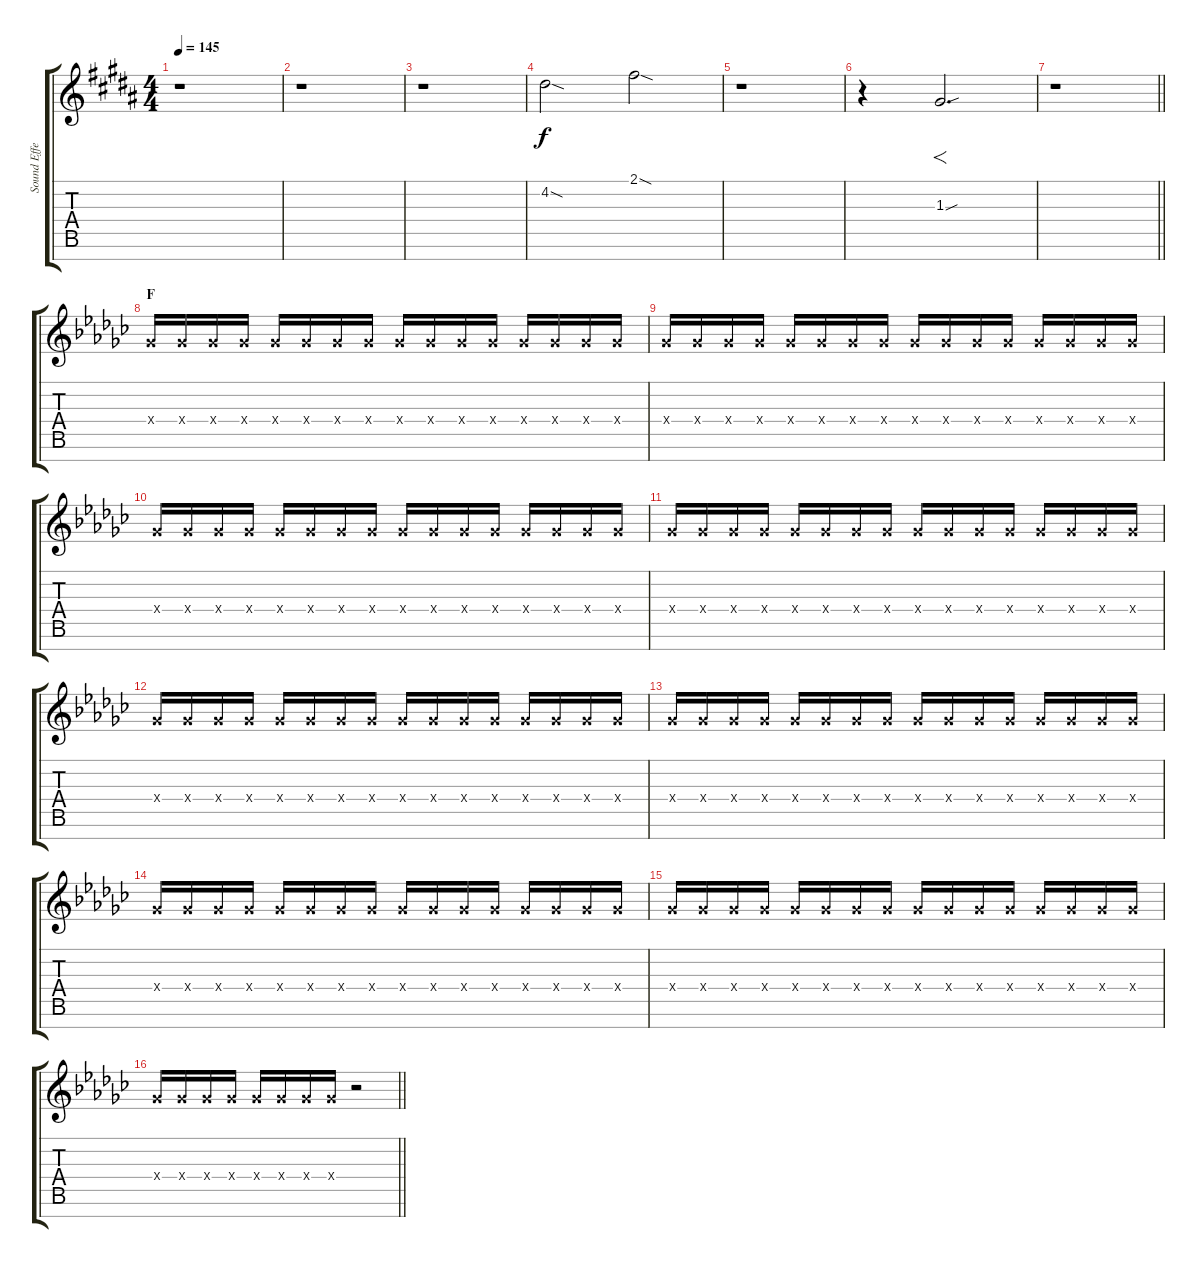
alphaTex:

\track ("Sound Effect I" "Sound Effe") {instrument pad3polysynth}
\staff {score tabs}
\tuning (E5 B4 G4 D4 A3 E3 B2) {hide}
\ts (4 4)
\tempo 145
\clef g2
\ks b
r.1{dy f} |
r.1 |
r.1 |
4.2{sod}.2 2.1{sod}.2 |
r.1 |
r.4 1.3{sou}.2{f d} |
\barLineRight lightlight
r.1 |
\section ("" "F")
\ks gb
4.4{x}.16 4.4{x}.16 4.4{x}.16 4.4{x}.16 4.4{x}.16 4.4{x}.16 4.4{x}.16 4.4{x}.16 4.4{x}.16 4.4{x}.16 4.4{x}.16 4.4{x}.16 4.4{x}.16 4.4{x}.16 4.4{x}.16 4.4{x}.16 |
4.4{x}.16 4.4{x}.16 4.4{x}.16 4.4{x}.16 4.4{x}.16 4.4{x}.16 4.4{x}.16 4.4{x}.16 4.4{x}.16 4.4{x}.16 4.4{x}.16 4.4{x}.16 4.4{x}.16 4.4{x}.16 4.4{x}.16 4.4{x}.16 |
4.4{x}.16 4.4{x}.16 4.4{x}.16 4.4{x}.16 4.4{x}.16 4.4{x}.16 4.4{x}.16 4.4{x}.16 4.4{x}.16 4.4{x}.16 4.4{x}.16 4.4{x}.16 4.4{x}.16 4.4{x}.16 4.4{x}.16 4.4{x}.16 |
4.4{x}.16 4.4{x}.16 4.4{x}.16 4.4{x}.16 4.4{x}.16 4.4{x}.16 4.4{x}.16 4.4{x}.16 4.4{x}.16 4.4{x}.16 4.4{x}.16 4.4{x}.16 4.4{x}.16 4.4{x}.16 4.4{x}.16 4.4{x}.16 |
4.4{x}.16 4.4{x}.16 4.4{x}.16 4.4{x}.16 4.4{x}.16 4.4{x}.16 4.4{x}.16 4.4{x}.16 4.4{x}.16 4.4{x}.16 4.4{x}.16 4.4{x}.16 4.4{x}.16 4.4{x}.16 4.4{x}.16 4.4{x}.16 |
4.4{x}.16 4.4{x}.16 4.4{x}.16 4.4{x}.16 4.4{x}.16 4.4{x}.16 4.4{x}.16 4.4{x}.16 4.4{x}.16 4.4{x}.16 4.4{x}.16 4.4{x}.16 4.4{x}.16 4.4{x}.16 4.4{x}.16 4.4{x}.16 |
4.4{x}.16 4.4{x}.16 4.4{x}.16 4.4{x}.16 4.4{x}.16 4.4{x}.16 4.4{x}.16 4.4{x}.16 4.4{x}.16 4.4{x}.16 4.4{x}.16 4.4{x}.16 4.4{x}.16 4.4{x}.16 4.4{x}.16 4.4{x}.16 |
4.4{x}.16 4.4{x}.16 4.4{x}.16 4.4{x}.16 4.4{x}.16 4.4{x}.16 4.4{x}.16 4.4{x}.16 4.4{x}.16 4.4{x}.16 4.4{x}.16 4.4{x}.16 4.4{x}.16 4.4{x}.16 4.4{x}.16 4.4{x}.16 |
\barLineRight lightlight
4.4{x}.16 4.4{x}.16 4.4{x}.16 4.4{x}.16 4.4{x}.16 4.4{x}.16 4.4{x}.16 4.4{x}.16 r.2
